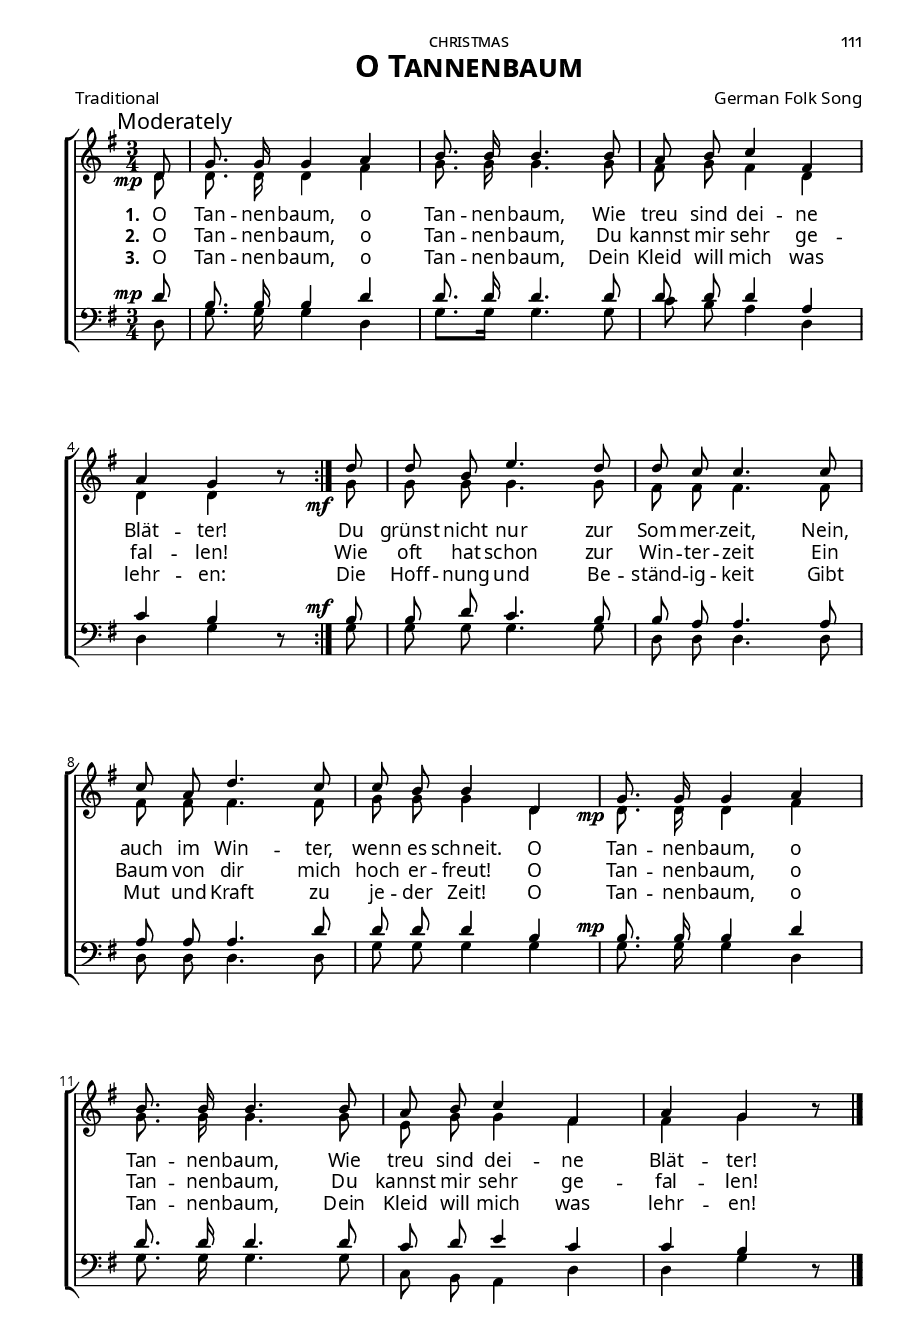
\version "2.14.2"
\include "../util.ly"
\header {
  title = \markup{\override #'(font-name . "Garamond Premier Pro Semibold"){ \abs-fontsize #15 \smallCapsOldStyle"O Tannenbaum"}}
  poet = \markup\oldStyleNum"Traditional"
  composer = \markup\oldStyleNum"German Folk Song"
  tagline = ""
}
\paper {
  paper-height = 9\in
  paper-width = 6\in
  indent = 0\in
  %system-system-spacing = #'((basic-distance . 10) (padding . 0))
  %system-system-spacing =
  %  #'((basic-distance . 0)
  %     (minimum-distance . 0)
  %     (padding . -0.35)
  %     (stretchability . 100))
  ragged-last-bottom = ##f
  ragged-bottom = ##f
  two-sided = ##t
  inner-margin = 0.5\in
  outer-margin = 0.25\in
  top-margin = 0.25\in
  bottom-margin = 0.25\in
  first-page-number = #111
  print-first-page-number = ##t
  headerLine = \markup{\override #'(font-name . "Garamond Premier Pro") \smallCapsOldStyle"christmas"}
  oddHeaderMarkup = \markup\fill-line{
     \override #'(font-name . "Garamond Premier Pro")\abs-fontsize #8.5
     \combine 
        \fill-line{"" \on-the-fly #print-page-number-check-first
        \oldStylePageNum""
        }
        \fill-line{\headerLine}
  }
  evenHeaderMarkup = \markup {
     \override #'(font-name . "Garamond Premier Pro")\abs-fontsize #8.5
     \combine
        \on-the-fly #print-page-number-check-first
        \oldStylePageNum""
        \fill-line{\headerLine}
  }
}
#(set-global-staff-size 15) \paper{ #(define fonts (make-pango-font-tree "GoudyOlSt BT" "Garamond Premier Pro" "Garamond Premier Pro" (/ 15 20))) }
global = {
  \key g \major
  \time 3/4
  \override DynamicLineSpanner #'staff-padding = #0.0
  \override DynamicLineSpanner #'Y-extent = #'(1 . 1)
  \override DynamicText #'X-offset = #-5
}

sopMusic = \relative c' {
  \once \override Score.RehearsalMark #'self-alignment-X = #LEFT
  \mark "Moderately"
  \partial 8 d8_\mp |
  g8.\noBeam g16 g4 a |
  b8.\noBeam b16 b4. b8 |
  a8\noBeam b c4 fis, | \break
  
  \partial 8*5 a g b8\rest \bar ":|"
  \partial 8 d8_\mf |
  d\noBeam b e4. d8 |
  d\noBeam c c4. c8 | \break
  
  c8\noBeam a d4. c8 |
  c\noBeam b b4 d, |
  g8.\noBeam_\mp g16 g4 a | \break
  
  b8.\noBeam b16 b4. b8 |
  a\noBeam b c4 fis, |
  \partial 8*5 a4 g b8\rest \bar "|."
}
sopWords = \lyricmode {
  
}

altoMusic = \relative c' {
  d8 |
  d8.\noBeam d16 d4 fis |
  g8.\noBeam g16 g4. g8 |
  fis8\noBeam g fis4 d |
  
  d d s8 |
  g8 |
  g\noBeam g g4. g8 |
  fis8\noBeam fis fis4. fis8 |
  
  fis\noBeam fis fis4. fis8 |
  g\noBeam g g4 d |
  d8.\noBeam d16 d4 fis |
  
  g8.\noBeam g16 g4. g8 |
  e\noBeam g g4 fis |
  fis g s8 \bar "|."
}
altoWords = \lyricmode {  
  \dropLyricsV
  \set stanza = #"1. "
  O Tan -- nen -- baum, o Tan -- nen -- baum,
  Wie treu sind dei -- ne Blät -- ter!
  Du grünst nicht nur zur Som -- mer -- zeit,
  Nein, auch im Win -- ter, wenn es schneit.
  O Tan -- nen -- baum, o Tan -- nen -- baum,
  Wie treu sind dei -- ne Blät -- ter!
}
altoWordsII = \lyricmode {
  \dropLyricsV
  \set stanza = #"2. "
  O Tan -- nen -- baum, o Tan -- nen -- baum,
  Du kannst mir sehr ge -- fal -- len!
  Wie oft hat schon zur Win -- ter -- zeit
  Ein Baum von dir mich hoch er -- freut!
  O Tan -- nen -- baum, o Tan -- nen -- baum,
  Du kannst mir sehr ge -- fal -- len!
}
altoWordsIII = \lyricmode {
  \dropLyricsV
  \set stanza = #"3. "
  O Tan -- nen -- baum, o Tan -- nen -- baum,
  Dein Kleid will mich was lehr -- en:
  Die Hoff -- nung und Be -- ständ -- ig -- keit
  Gibt Mut und Kraft zu je -- der Zeit!
  O Tan -- nen -- baum, o Tan -- nen -- baum,
  Dein Kleid will mich was lehr -- en!
}
altoWordsIV = \lyricmode {
  \set stanza = #"4. "
}
altoWordsV = \lyricmode {
}

tenorMusic = \relative c' {
  d8^\mp |
  b8.\noBeam b16 b4 d |
  d8.\noBeam d16 d4. d8 |
  d\noBeam d d4 a |
  
  c b s8 |
  b8^\mf |
  b\noBeam d c4. b8 |
  b\noBeam a a4. a8 |
  
  a\noBeam a a4. d8 |
  d\noBeam d d4 b |
  b8.\noBeam^\mp b16 b4 d |
  
  d8.\noBeam d16 d4. d8 |
  c\noBeam d e4 c |
  c b s8 \bar "|."
}
tenorWords = \lyricmode {

}

bassMusic = \relative c {
  d8 |
  g8.\noBeam g16 g4 d |
  g8. g16 g4. g8 |
  c8\noBeam b8\noBeam a4 d, |
  
  d g d8\rest |
  g |
  g\noBeam g g4. g8 |
  d\noBeam d d4. d8 |
  
  d\noBeam d d4. d8 |
  g\noBeam g g4 g |
  g8.\noBeam g16 g4 d |
  
  g8.\noBeam g16 g4. g8 |
  c,\noBeam b a4 d |
  d g d8\rest \bar "|."
}
bassWords = \lyricmode {

}

\score {
  <<
   \new ChoirStaff <<
%    \new Lyrics = sopranos \with { \override VerticalAxisGroup #'nonstaff-relatedstaff-spacing = #'((basic-distance . 1)) }
    \new Staff = women <<
      \new Voice = "sopranos" { \voiceOne << \global \sopMusic >> }
      \new Voice = "altos" { \voiceTwo << \global \altoMusic >> }
    >>
    \new Lyrics \with { alignAboveContext = #"women" \override VerticalAxisGroup #'nonstaff-relatedstaff-spacing = #'((basic-distance . 1))} \lyricsto "sopranos" \sopWords
    \new Lyrics = "altosV"  \with { alignBelowContext = #"women" } \lyricsto "sopranos" \altoWordsV
    \new Lyrics = "altosIV"  \with { alignBelowContext = #"women" } \lyricsto "sopranos" \altoWordsIV
    \new Lyrics = "altosIII"  \with { alignBelowContext = #"women" } \lyricsto "sopranos" \altoWordsIII
    \new Lyrics = "altosII"  \with { alignBelowContext = #"women" } \lyricsto "sopranos" \altoWordsII
    \new Lyrics = "altos"  \with { alignBelowContext = #"women" } \lyricsto "sopranos" \altoWords
   \new Staff = men <<
      \clef bass
      \new Voice = "tenors" { \voiceOne << \global \tenorMusic >> }
      \new Voice = "basses" { \voiceTwo << \global \bassMusic >> }
    >>
    \new Lyrics \with { alignAboveContext = #"men" \override VerticalAxisGroup #'nonstaff-relatedstaff-spacing = #'((basic-distance . 1)) } \lyricsto "tenors" \tenorWords
    \new Lyrics \with { alignBelowContext = #"men" \override VerticalAxisGroup #'nonstaff-relatedstaff-spacing = #'((basic-distance . 1)) } \lyricsto "basses" \bassWords
  >>
%    \new PianoStaff << \new Staff { \new Voice { \pianoRH } } \new Staff { \clef "bass" \pianoLH } >>
  >>
  \layout {
    \context {
      \Score
      %\override SpacingSpanner #'base-shortest-duration = #(ly:make-moment 1 8)
      %\override SpacingSpanner #'common-shortest-duration = #(ly:make-moment 1 4)
    }
    \context {
      % Remove all empty staves
      % \Staff \RemoveEmptyStaves \override VerticalAxisGroup #'remove-first = ##t
    }
  }
}
